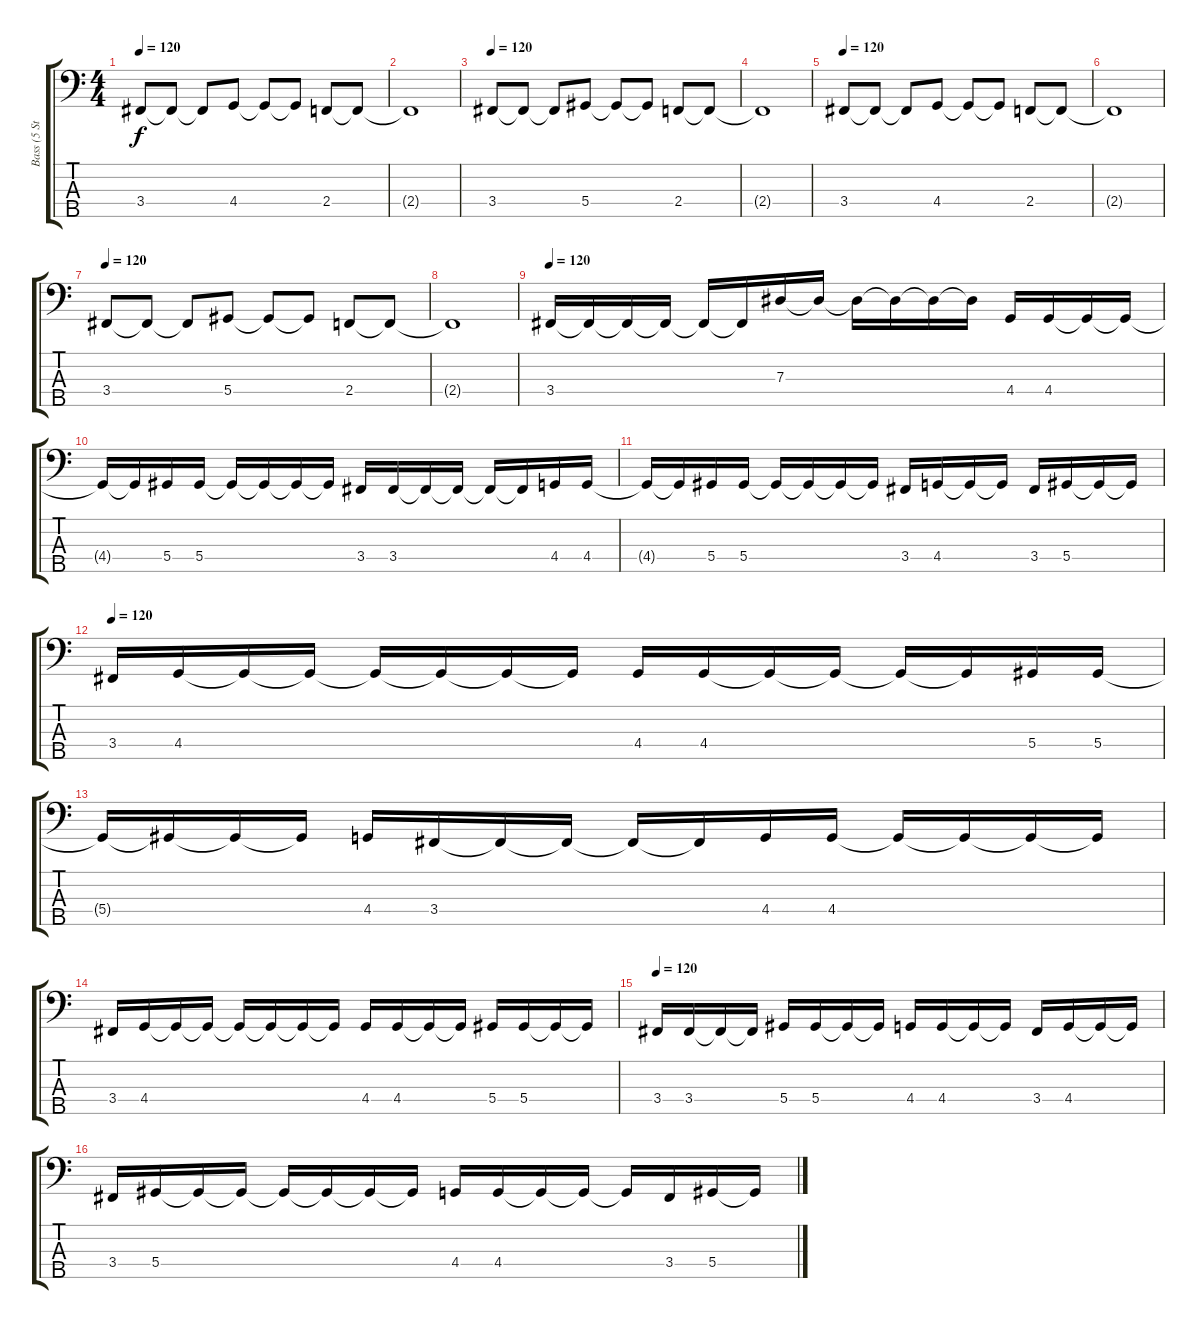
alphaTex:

\track ("Bass (5 String Bass - A#)" "Bass (5 St") {instrument electricbasspick}
\staff {score tabs}
\tuning (Gb2 Db2 Ab1 Eb1 Bb0) {hide}
\ts (4 4)
\tempo 120
\clef f4
\ks c
3.4.8{dy f} 3.4{t}.8 3.4{t}.8 4.4.8 4.4{t}.8 4.4{t}.8 2.4.8 2.4{t}.8 |
2.4{t}.1 |
\tempo 120
3.4.8 3.4{t}.8 3.4{t}.8 5.4.8 5.4{t}.8 5.4{t}.8 2.4.8 2.4{t}.8 |
2.4{t}.1 |
\tempo 120
3.4.8 3.4{t}.8 3.4{t}.8 4.4.8 4.4{t}.8 4.4{t}.8 2.4.8 2.4{t}.8 |
2.4{t}.1 |
\tempo 120
3.4.8 3.4{t}.8 3.4{t}.8 5.4.8 5.4{t}.8 5.4{t}.8 2.4.8 2.4{t}.8 |
2.4{t}.1 |
\tempo 120
3.4.16 3.4{t}.16 3.4{t}.16 3.4{t}.16 3.4{t}.16 3.4{t}.16 7.3.16 7.3{t}.16 7.3{t}.16 7.3{t}.16 7.3{t}.16 7.3{t}.16 4.4.16 4.4.16 4.4{t}.16 4.4{t}.16 |
4.4{t}.16 4.4{t}.16 5.4.16 5.4.16 5.4{t}.16 5.4{t}.16 5.4{t}.16 5.4{t}.16 3.4.16 3.4.16 3.4{t}.16 3.4{t}.16 3.4{t}.16 3.4{t}.16 4.4.16 4.4.16 |
4.4{t}.16 4.4{t}.16 5.4.16 5.4.16 5.4{t}.16 5.4{t}.16 5.4{t}.16 5.4{t}.16 3.4.16 4.4.16 4.4{t}.16 4.4{t}.16 3.4.16 5.4.16 5.4{t}.16 5.4{t}.16 |
\tempo 120
3.4.16 4.4.16 4.4{t}.16 4.4{t}.16 4.4{t}.16 4.4{t}.16 4.4{t}.16 4.4{t}.16 4.4.16 4.4.16 4.4{t}.16 4.4{t}.16 4.4{t}.16 4.4{t}.16 5.4.16 5.4.16 |
5.4{t}.16 5.4{t}.16 5.4{t}.16 5.4{t}.16 4.4.16 3.4.16 3.4{t}.16 3.4{t}.16 3.4{t}.16 3.4{t}.16 4.4.16 4.4.16 4.4{t}.16 4.4{t}.16 4.4{t}.16 4.4{t}.16 |
3.4.16 4.4.16 4.4{t}.16 4.4{t}.16 4.4{t}.16 4.4{t}.16 4.4{t}.16 4.4{t}.16 4.4.16 4.4.16 4.4{t}.16 4.4{t}.16 5.4.16 5.4.16 5.4{t}.16 5.4{t}.16 |
\tempo 120
3.4.16 3.4.16 3.4{t}.16 3.4{t}.16 5.4.16 5.4.16 5.4{t}.16 5.4{t}.16 4.4.16 4.4.16 4.4{t}.16 4.4{t}.16 3.4.16 4.4.16 4.4{t}.16 4.4{t}.16 |
3.4.16 5.4.16 5.4{t}.16 5.4{t}.16 5.4{t}.16 5.4{t}.16 5.4{t}.16 5.4{t}.16 4.4.16 4.4.16 4.4{t}.16 4.4{t}.16 4.4{t}.16 3.4.16 5.4.16 5.4{t}.16
